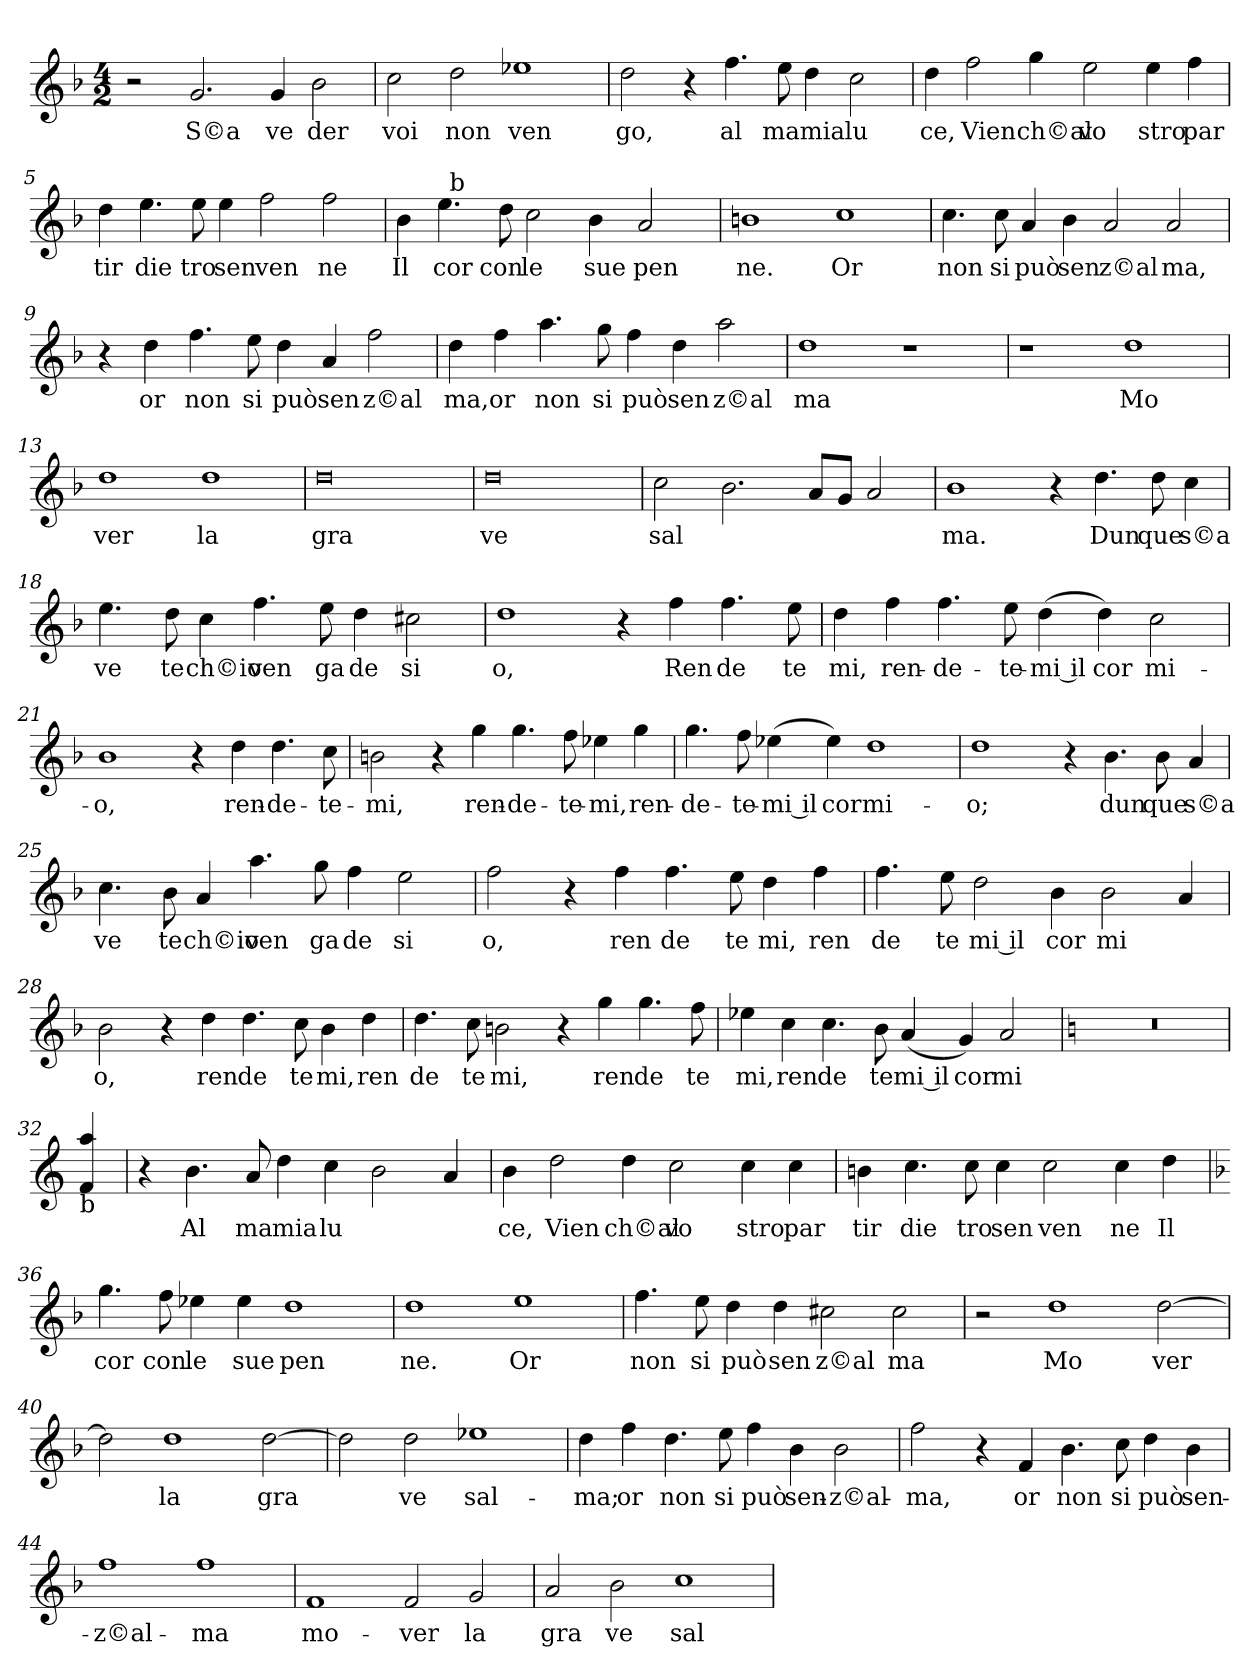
**kern	**text
*part1	*part1
*staff1	*staff1
*clefG2	*
*k[b-]	*
*F:	*
*M4/2	*
=1	=1
2r	.
!	!LO:LY:b
2.g/	S©a
!	!LO:LY:b
4g/	ve
!	!LO:LY:b
2b-\	der
=2	=2
!	!LO:LY:b
2cc\	voi
!	!LO:LY:b
2dd\	non
!	!LO:LY:b
1ee-X	ven
=3	=3
!	!LO:LY:b
2dd\	go,
4r	.
!	!LO:LY:b
4.ff\	al
!	!LO:LY:b
8ee\	ma
!	!LO:LY:b
4dd\	mia
!	!LO:LY:b
2cc\	lu
=4	=4
!	!LO:LY:b
4dd\	ce,
!	!LO:LY:b
2ff\	Vien
!	!LO:LY:b
4gg\	ch©al
!	!LO:LY:b
2ee\	vo
!	!LO:LY:b
4ee\	stro
!	!LO:LY:b
4ff\	par
!!LO:LB:g=z
=5	=5
!	!LO:LY:b
4dd\	tir
!	!LO:LY:b
4.ee\	die
!	!LO:LY:b
8ee\	tro
!	!LO:LY:b
4ee\	sen
!	!LO:LY:b
2ff\	ven
!	!LO:LY:b
2ff\	ne
=6	=6
!	!LO:LY:b
*^	*
4b-\	4ryy	Il
!	!	!LO:LY:b
4.ee\	32ryy	cor
!	!LO:TX:a:t=b	!
.	1ryy	.
!	!	!LO:LY:b
8dd\	.	con
!	!	!LO:LY:b
2cc\	.	le
!	!	!LO:LY:b
4b-\	.	sue
.	2ryy	.
!	!	!LO:LY:b
2a/	.	pen
.	8..ryy	.
=7	=7	=7
!	!	!LO:LY:b
*v	*v	*
1bn	ne.
!	!LO:LY:b
1cc	Or
=8	=8
!	!LO:LY:b
4.cc\	non
!	!LO:LY:b
8cc\	si
!	!LO:LY:b
4a/	può
!	!LO:LY:b
4b-\	sen
!	!LO:LY:b
2a/	z©al
!	!LO:LY:b
2a/	ma,
!!LO:LB:g=z
=9	=9
4r	.
!	!LO:LY:b
4dd\	or
!	!LO:LY:b
4.ff\	non
!	!LO:LY:b
8ee\	si
!	!LO:LY:b
4dd\	può
!	!LO:LY:b
4a/	sen
!	!LO:LY:b
2ff\	z©al
=10	=10
!	!LO:LY:b
4dd\	ma,
!	!LO:LY:b
4ff\	or
!	!LO:LY:b
4.aa\	non
!	!LO:LY:b
8gg\	si
!	!LO:LY:b
4ff\	può
!	!LO:LY:b
4dd\	sen
!	!LO:LY:b
2aa\	z©al
=11	=11
!	!LO:LY:b
1dd	ma
1r	.
=12	=12
1r	.
!	!LO:LY:b
1dd	Mo
=13	=13
!	!LO:LY:b
1dd	ver
!	!LO:LY:b
1dd	la
=14	=14
!	!LO:LY:b
0dd	gra
!!LO:LB:g=z
=15	=15
!	!LO:LY:b
0dd	ve
=16	=16
!	!LO:LY:b
2cc\	sal
2.b-\	.
8a/L	.
8g/J	.
2a/	.
=17	=17
!	!LO:LY:b
1b-	ma.
4r	.
!	!LO:LY:b
4.dd\	Dun
!	!LO:LY:b
8dd\	que
!	!LO:LY:b
4cc\	s©a
=18	=18
!	!LO:LY:b
4.ee\	ve
!	!LO:LY:b
8dd\	te
!	!LO:LY:b
4cc\	ch©io
!	!LO:LY:b
4.ff\	ven
!	!LO:LY:b
8ee\	ga
!	!LO:LY:b
4dd\	de
!	!LO:LY:b
2cc#X\	si
=19	=19
!	!LO:LY:b
1dd	o,
4r	.
!	!LO:LY:b
4ff\	Ren
!	!LO:LY:b
4.ff\	de
!	!LO:LY:b
8ee\	te
!!LO:LB:g=z
=20	=20
!	!LO:LY:b
4dd\	mi,
!	!LO:LY:b
4ff\	ren-
!	!LO:LY:b
4.ff\	-de-
!	!LO:LY:b
8ee\	-te-
!	!LO:LY:b:rj
(<4dd\	-mi il
!	!LO:LY:b
4dd\)	cor
!	!LO:LY:b
2cc\	mi-
=21	=21
!	!LO:LY:b
1b-	-o,
4r	.
!	!LO:LY:b
4dd\	ren-
!	!LO:LY:b
4.dd\	-de-
!	!LO:LY:b
8cc\	-te-
=22	=22
!	!LO:LY:b
2bn\	-mi,
4r	.
!	!LO:LY:b
4gg\	ren-
!	!LO:LY:b
4.gg\	-de-
!	!LO:LY:b
8ff\	-te-
!	!LO:LY:b
4ee-X\	-mi,
!	!LO:LY:b
4gg\	ren-
=23	=23
!	!LO:LY:b
4.gg\	-de-
!	!LO:LY:b
8ff\	-te-
!	!LO:LY:b:rj
(<4ee-X\	-mi il
!	!LO:LY:b
4ee-\)	cor
!	!LO:LY:b
1dd	mi-
!!LO:LB:g=z
=24	=24
!	!LO:LY:b
1dd	-o;
4r	.
!	!LO:LY:b
4.b-\	dun
!	!LO:LY:b
8b-\	que
!	!LO:LY:b
4a/	s©a
=25	=25
!	!LO:LY:b
4.cc\	ve
!	!LO:LY:b
8b-\	te
!	!LO:LY:b
4a/	ch©io
!	!LO:LY:b
4.aa\	ven
!	!LO:LY:b
8gg\	ga
!	!LO:LY:b
4ff\	de
!	!LO:LY:b
2ee\	si
=26	=26
!	!LO:LY:b
2ff\	o,
4r	.
!	!LO:LY:b
4ff\	ren
!	!LO:LY:b
4.ff\	de
!	!LO:LY:b
8ee\	te
!	!LO:LY:b
4dd\	mi,
!	!LO:LY:b
4ff\	ren
=27	=27
!	!LO:LY:b
4.ff\	de
!	!LO:LY:b
8ee\	te
!	!LO:LY:b:rj
2dd\	mi il
!	!LO:LY:b
4b-\	cor
!	!LO:LY:b
2b-\	mi
4a/	.
!!LO:LB:g=z
=28	=28
!	!LO:LY:b
2b-\	o,
4r	.
!	!LO:LY:b
4dd\	ren
!	!LO:LY:b
4.dd\	de
!	!LO:LY:b
8cc\	te
!	!LO:LY:b
4b-\	mi,
!	!LO:LY:b
4dd\	ren
=29	=29
!	!LO:LY:b
4.dd\	de
!	!LO:LY:b
8cc\	te
!	!LO:LY:b
2bn\	mi,
4r	.
!	!LO:LY:b
4gg\	ren
!	!LO:LY:b
4.gg\	de
!	!LO:LY:b
8ff\	te
=30	=30
!	!LO:LY:b
4ee-X\	mi,
!	!LO:LY:b
4cc\	ren
!	!LO:LY:b
4.cc\	de
!	!LO:LY:b
8b-\	te
!	!LO:LY:b:rj
(<4a/	mi il
!	!LO:LY:b
4g/)	cor
!	!LO:LY:b
2a/	mi
=31	=31
*k[]	*
*C:	*
0r	.
!!LO:PB:g=z
=32!	=32!
!LO:TX:b:t=b	!
4f/ 4aa/	.
=33	=33
4r	.
!	!LO:LY:b
4.b\	Al
!	!LO:LY:b
8a/	ma
!	!LO:LY:b
4dd\	mia
!	!LO:LY:b
4cc\	lu
2b\	.
4a/	.
=34	=34
!	!LO:LY:b
4b\	ce,
!	!LO:LY:b
2dd\	Vien
!	!LO:LY:b
4dd\	ch©al
!	!LO:LY:b
2cc\	vo
!	!LO:LY:b
4cc\	stro
!	!LO:LY:b
4cc\	par
=35	=35
!	!LO:LY:b
4bn\	tir
!	!LO:LY:b
4.cc\	die
!	!LO:LY:b
8cc\	tro
!	!LO:LY:b
4cc\	sen
!	!LO:LY:b
2cc\	ven
!	!LO:LY:b
4cc\	ne
!	!LO:LY:b
4dd\	Il
!!LO:LB:g=z
=36	=36
*k[b-]	*
*F:	*
!	!LO:LY:b
4.gg\	cor
!	!LO:LY:b
8ff\	con
!	!LO:LY:b
4ee-X\	le
!	!LO:LY:b
4ee-\	sue
!	!LO:LY:b
1dd	pen
=37	=37
!	!LO:LY:b
1dd	ne.
!	!LO:LY:b
1ee	Or
=38	=38
!	!LO:LY:b
4.ff\	non
!	!LO:LY:b
8ee\	si
!	!LO:LY:b
4dd\	può
!	!LO:LY:b
4dd\	sen
!	!LO:LY:b
2cc#X\	z©al
!	!LO:LY:b
2cc#\	ma
=39	=39
2r	.
!	!LO:LY:b
1dd	Mo
!	!LO:LY:b
[>2dd\	ver
=40	=40
2dd\]	.
!	!LO:LY:b
1dd	la
!	!LO:LY:b
[<2dd\	gra
!!LO:LB:g=z
=41	=41
2dd\]	.
!	!LO:LY:b
2dd\	ve
!	!LO:LY:b
1ee-X	sal-
=42	=42
!	!LO:LY:b
4dd\	-ma;
!	!LO:LY:b
4ff\	or
!	!LO:LY:b
4.dd\	non
!	!LO:LY:b
8ee\	si
!	!LO:LY:b
4ff\	può
!	!LO:LY:b
4b-\	sen-
!	!LO:LY:b
2b-\	-z©al-
=43	=43
!	!LO:LY:b
2ff\	-ma,
4r	.
!	!LO:LY:b
4f/	or
!	!LO:LY:b
4.b-\	non
!	!LO:LY:b
8cc\	si
!	!LO:LY:b
4dd\	può
!	!LO:LY:b
4b-\	sen-
=44	=44
!	!LO:LY:b
1ff	-z©al-
!	!LO:LY:b
1ff	-ma
=45	=45
!	!LO:LY:b
1f	mo-
!	!LO:LY:b
2f/	-ver
!	!LO:LY:b
2g/	la
!!LO:LB:g=z
=46	=46
!	!LO:LY:b
2a/	gra
!	!LO:LY:b
2b-\	ve
!	!LO:LY:b
1cc	sal
=	=
*-	*-
